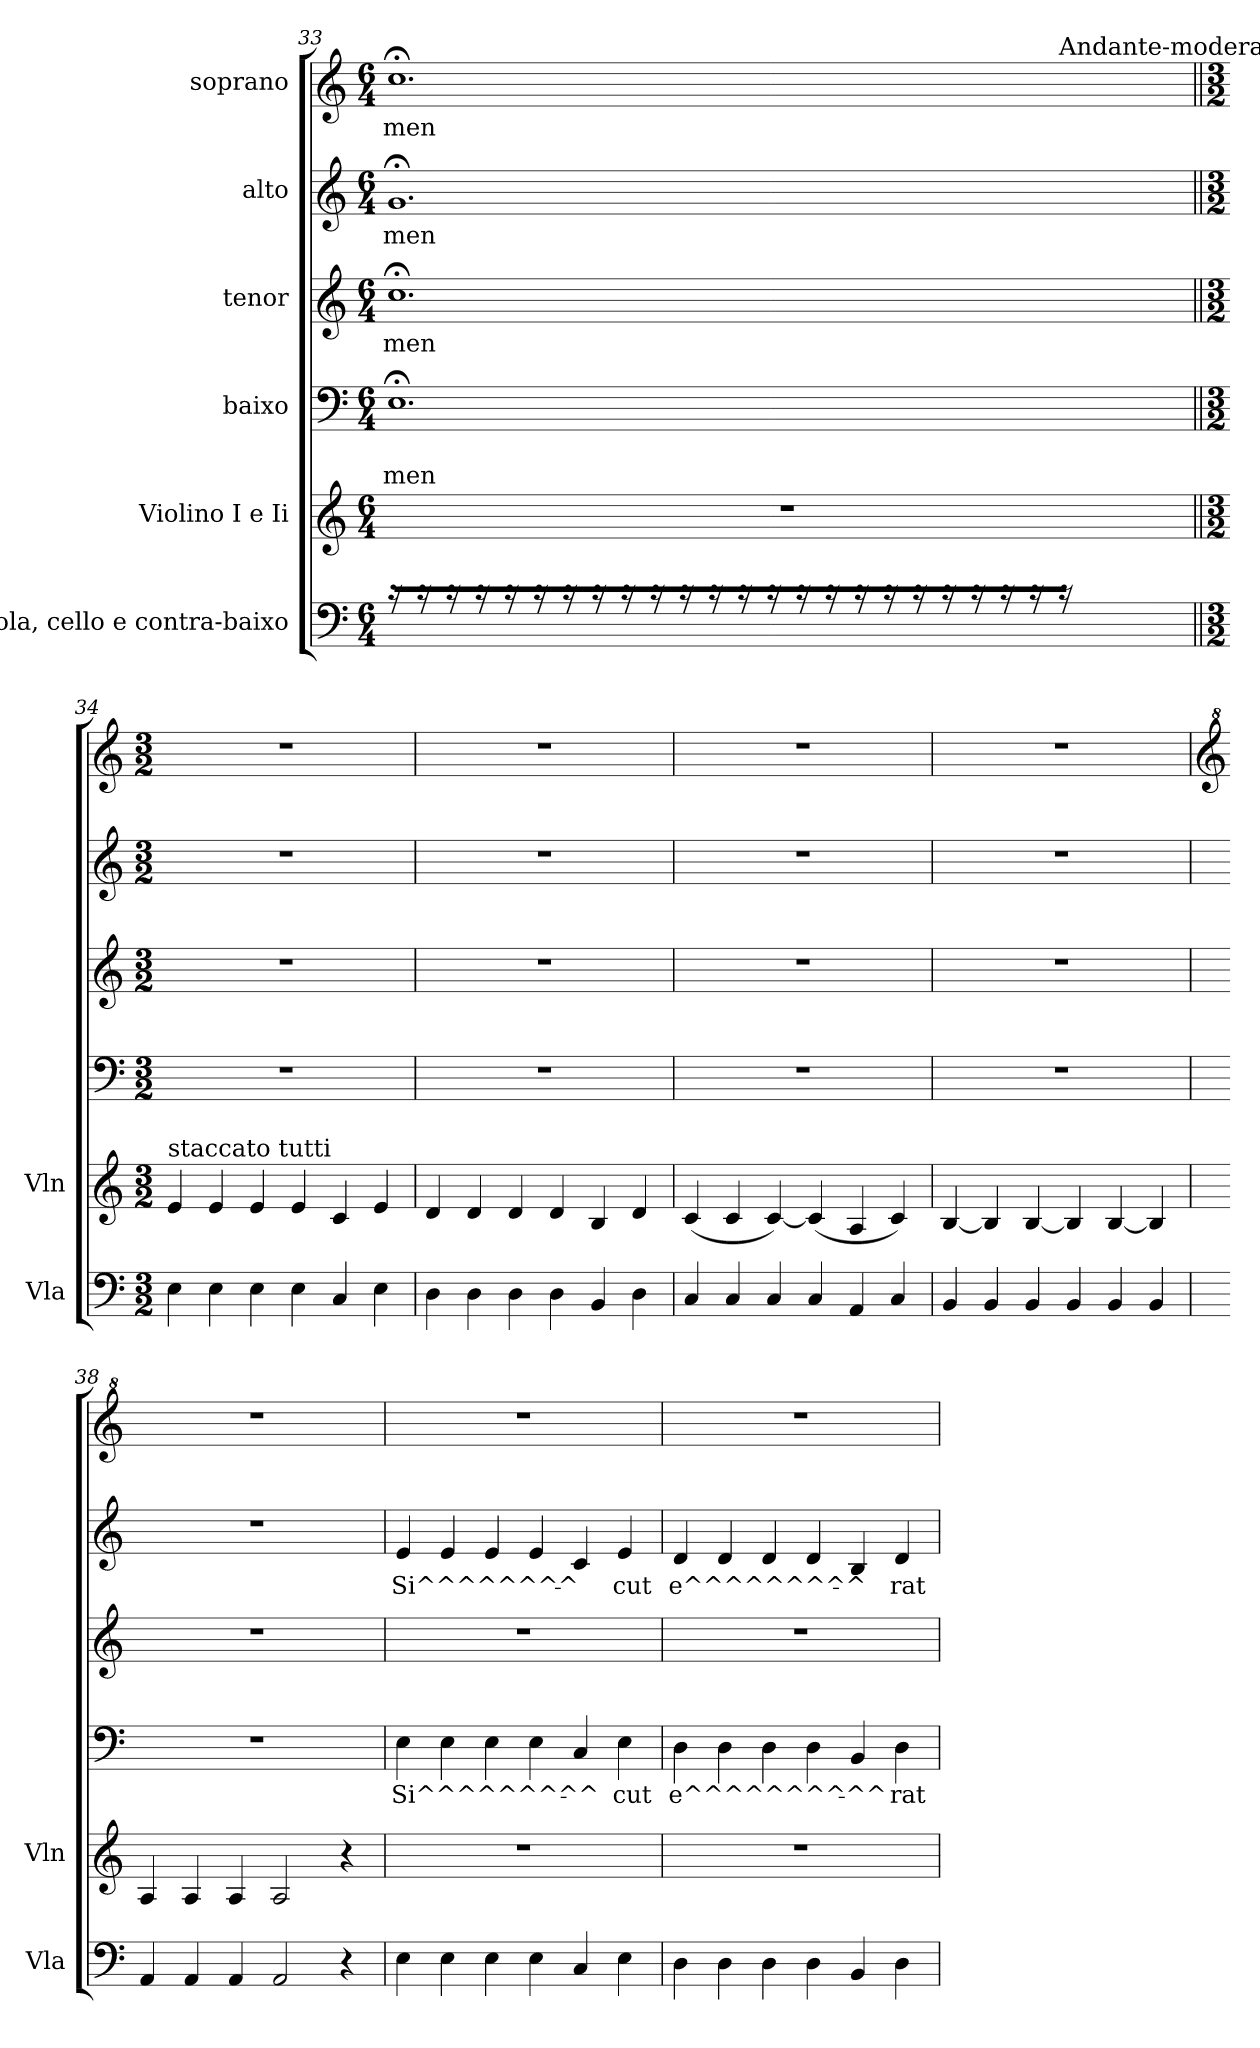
**kern	**kern	**kern	**text	**text	**kern	**text	**kern	**text	**kern	**text
*part6	*part5	*part4	*part4	*part4	*part3	*part3	*part2	*part2	*part1	*part1
*staff6	*staff5	*staff4	*staff4	*staff4	*staff3	*staff3	*staff2	*staff2	*staff1	*staff1
*I"Viola, cello e contra-baixo	*I"Violino I e Ii	*I"baixo	*	*	*I"tenor	*	*I"alto	*	*I"soprano	*
*I'Vla	*I'Vln	*	*	*	*	*	*	*	*	*
*clefF4	*clefG2	*clefF4	*	*	*clefG2	*	*clefG2	*	*clefG2	*
*k[]	*k[]	*k[]	*	*	*k[]	*	*k[]	*	*k[]	*
*C:	*C:	*C:	*	*	*C:	*	*C:	*	*C:	*
*M6/4	*M6/4	*M6/4	*	*	*M6/4	*	*M6/4	*	*M6/4	*
=33	=33	=33	=33	=33	=33	=33	=33	=33	=33	=33
!	!	!	!	!LO:LY:b	!	!LO:LY:b	!	!LO:LY:b	!	!LO:LY:b
*	*	*	*	*	*	*	*	*	*^	*
*tremolo	*	*	*	*	*	*	*	*	*	*	*
16rLL	1.r	1.E;<	.	men	1.cc;<	men	1.g;	men	1.cc;<	1ryy	men
16r	.	.	.	.	.	.	.	.	.	.	.
16r	.	.	.	.	.	.	.	.	.	.	.
16r	.	.	.	.	.	.	.	.	.	.	.
16r	.	.	.	.	.	.	.	.	.	.	.
16r	.	.	.	.	.	.	.	.	.	.	.
16r	.	.	.	.	.	.	.	.	.	.	.
16r	.	.	.	.	.	.	.	.	.	.	.
16r	.	.	.	.	.	.	.	.	.	.	.
16r	.	.	.	.	.	.	.	.	.	.	.
16r	.	.	.	.	.	.	.	.	.	.	.
16r	.	.	.	.	.	.	.	.	.	.	.
16r	.	.	.	.	.	.	.	.	.	.	.
16r	.	.	.	.	.	.	.	.	.	.	.
16r	.	.	.	.	.	.	.	.	.	.	.
16r	.	.	.	.	.	.	.	.	.	.	.
16r	.	.	.	.	.	.	.	.	.	4..ryy	.
16r	.	.	.	.	.	.	.	.	.	.	.
16r	.	.	.	.	.	.	.	.	.	.	.
16r	.	.	.	.	.	.	.	.	.	.	.
16r	.	.	.	.	.	.	.	.	.	.	.
16r	.	.	.	.	.	.	.	.	.	.	.
16r	.	.	.	.	.	.	.	.	.	.	.
!	!	!	!	!	!	!	!	!	!	!LO:TX:a:t=Andante-moderato	!
16rJJ	.	.	.	.	.	.	.	.	.	16ryy	.
*Xtremolo	*	*	*	*	*	*	*	*	*	*	*
*	*	*	*	*	*	*	*	*	*v	*v	*
=34||	=34||	=34||	=34||	=34||	=34||	=34||	=34||	=34||	=34||	=34||
*M3/2	*M3/2	*M3/2	*	*	*M3/2	*	*M3/2	*	*M3/2	*
*	*	*	*	*	*	*	*	*	*^	*
!	!LO:TX:a:t=staccato tutti	!	!	!	!	!	!	!	!	!	!
*	*	*	*	*	*	*	*	*	*v	*v	*
4E\	4e/	1.r	.	.	1.r	.	1.r	.	1.r	.
4E\	4e/	.	.	.	.	.	.	.	.	.
4E\	4e/	.	.	.	.	.	.	.	.	.
4E\	4e/	.	.	.	.	.	.	.	.	.
4C/	4c/	.	.	.	.	.	.	.	.	.
4E\	4e/	.	.	.	.	.	.	.	.	.
=35	=35	=35	=35	=35	=35	=35	=35	=35	=35	=35
4D\	4d/	1.r	.	.	1.r	.	1.r	.	1.r	.
4D\	4d/	.	.	.	.	.	.	.	.	.
4D\	4d/	.	.	.	.	.	.	.	.	.
4D\	4d/	.	.	.	.	.	.	.	.	.
4BB/	4B/	.	.	.	.	.	.	.	.	.
4D\	4d/	.	.	.	.	.	.	.	.	.
=36	=36	=36	=36	=36	=36	=36	=36	=36	=36	=36
4C/	(>4c/	1.r	.	.	1.r	.	1.r	.	1.r	.
4C/	4c/	.	.	.	.	.	.	.	.	.
4C/	[>4c/)	.	.	.	.	.	.	.	.	.
4C/	(4c/]	.	.	.	.	.	.	.	.	.
4AA/	4A/	.	.	.	.	.	.	.	.	.
4C/	4c/)	.	.	.	.	.	.	.	.	.
=37	=37	=37	=37	=37	=37	=37	=37	=37	=37	=37
4BB/	[>4B/	1.r	.	.	1.r	.	1.r	.	1.r	.
4BB/	4B/]	.	.	.	.	.	.	.	.	.
4BB/	[>4B/	.	.	.	.	.	.	.	.	.
4BB/	4B/]	.	.	.	.	.	.	.	.	.
4BB/	[>4B/	.	.	.	.	.	.	.	.	.
4BB/	4B/]	.	.	.	.	.	.	.	.	.
!!LO:PB:g=z
=38	=38	=38	=38	=38	=38	=38	=38	=38	=38	=38
*	*	*	*	*	*	*	*	*	*clefG^2	*
4AA/	4A/	1.r	.	.	1.r	.	1.r	.	1.r	.
4AA/	4A/	.	.	.	.	.	.	.	.	.
4AA/	4A/	.	.	.	.	.	.	.	.	.
2AA/	2A/	.	.	.	.	.	.	.	.	.
4r	4r	.	.	.	.	.	.	.	.	.
=39	=39	=39	=39	=39	=39	=39	=39	=39	=39	=39
!	!	!	!LO:LY:b	!	!	!	!	!LO:LY:b	!	!
4E\	1.r	4E\	Si^^^^^^^^^-	.	1.r	.	4e/	Si^^^^^^^^-	1.r	.
4E\	.	4E\	.	.	.	.	4e/	.	.	.
4E\	.	4E\	.	.	.	.	4e/	.	.	.
4E\	.	4E\	.	.	.	.	4e/	.	.	.
4C/	.	4C/	.	.	.	.	4c/	.	.	.
!	!	!	!LO:LY:b	!	!	!	!	!LO:LY:b	!	!
4E\	.	4E\	-cut	.	.	.	4e/	-cut	.	.
=40	=40	=40	=40	=40	=40	=40	=40	=40	=40	=40
!	!	!	!LO:LY:b	!	!	!	!	!LO:LY:b	!	!
4D\	1.r	4D\	e^^^^^^^^^^-	.	1.r	.	4d/	e^^^^^^^^^-	1.r	.
4D\	.	4D\	.	.	.	.	4d/	.	.	.
4D\	.	4D\	.	.	.	.	4d/	.	.	.
4D\	.	4D\	.	.	.	.	4d/	.	.	.
4BB/	.	4BB/	.	.	.	.	4B/	.	.	.
!	!	!	!LO:LY:b	!	!	!	!	!LO:LY:b	!	!
4D\	.	4D\	-rat	.	.	.	4d/	-rat	.	.
=	=	=	=	=	=	=	=	=	=	=
*-	*-	*-	*-	*-	*-	*-	*-	*-	*-	*-
